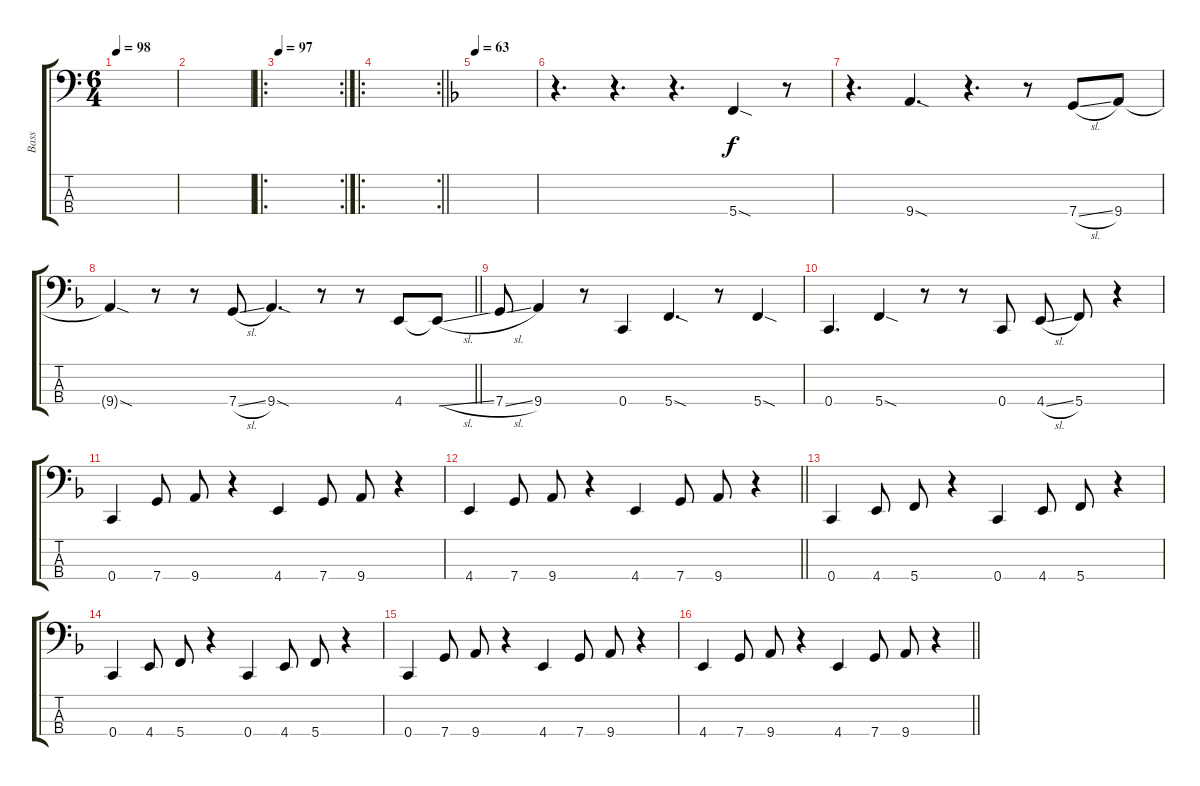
\track ("Bass" "Bass") {instrument electricbassfinger}
\staff {score tabs}
\tuning (G2 C2 G1 C1) {hide}
\ts (6 4)
\tempo 98
\clef f4
\ks c
|
|
\ro
\rc 2
\tempo 97
|
\ro
\rc 2
\barLineRight lightlight
|
\tempo 63
\ks f
|
r.4{d} r.4{d} r.4{d} 5.4{sod}.4 r.8 |
r.4{d} 9.4{sod}.4{d} r.4{d} r.8 7.4{sl}.8 9.4.8 |
\barLineRight lightlight
9.4{sod t}.4 r.8 r.8 7.4{sl}.8 9.4{sod}.4{d} r.8 r.8 4.4.8 4.4{sl t}.8 |
7.4{sl}.8 9.4.4 r.8 0.4.4 5.4{sod}.4{d} r.8 5.4{sod}.4 |
0.4.4{d} 5.4{sod}.4 r.8 r.8 0.4.8 4.4{sl}.8{beam split} 5.4.8 r.4 |
0.4.4 7.4.8{beam split} 9.4.8 r.4 4.4.4 7.4.8{beam split} 9.4.8 r.4 |
\barLineRight lightlight
4.4.4 7.4.8{beam split} 9.4.8 r.4 4.4.4 7.4.8{beam split} 9.4.8 r.4 |
0.4.4 4.4.8{beam split} 5.4.8 r.4 0.4.4 4.4.8{beam split} 5.4.8 r.4 |
0.4.4 4.4.8{beam split} 5.4.8 r.4 0.4.4 4.4.8{beam split} 5.4.8 r.4 |
0.4.4 7.4.8{beam split} 9.4.8 r.4 4.4.4 7.4.8{beam split} 9.4.8 r.4 |
\barLineRight lightlight
4.4.4 7.4.8{beam split} 9.4.8 r.4 4.4.4 7.4.8{beam split} 9.4.8 r.4
